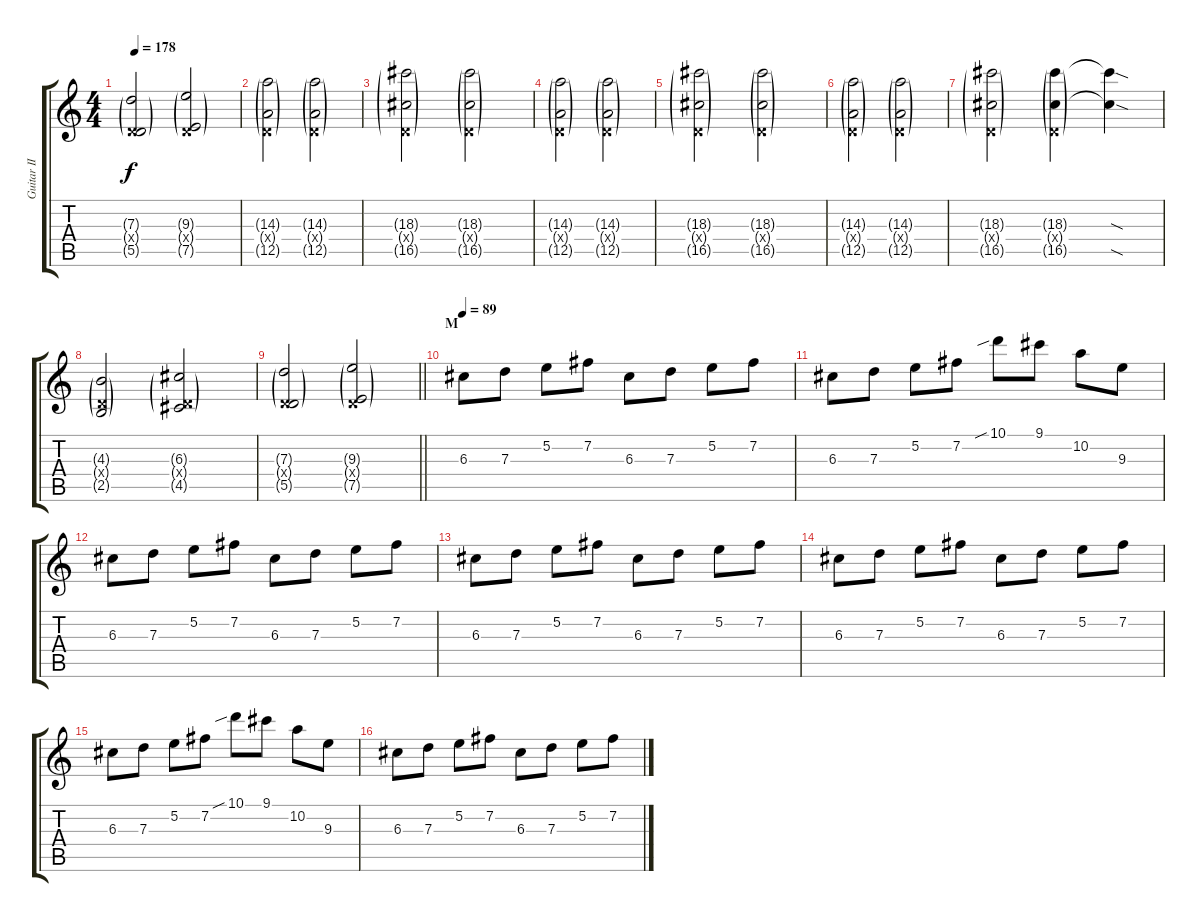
\track ("Guitar II - Kita" "Guitar II ") {instrument overdrivenguitar}
\staff {score tabs}
\tuning (E4 B3 G3 D3 A2 E2) {hide}
\ts (4 4)
\tempo 178
\clef g2
\ks c
(7.3{g} 0.4{g x} 5.5{g}).2{dy f} (9.3{g} 0.4{g x} 7.5{g}).2 |
(14.3{g} 0.4{g x} 12.5{g}).2 (14.3{g} 0.4{g x} 12.5{g}).2 |
(18.3{g} 0.4{g x} 16.5{g}).2 (18.3{g} 0.4{g x} 16.5{g}).2 |
(14.3{g} 0.4{g x} 12.5{g}).2 (14.3{g} 0.4{g x} 12.5{g}).2 |
(18.3{g} 0.4{g x} 16.5{g}).2 (18.3{g} 0.4{g x} 16.5{g}).2 |
(14.3{g} 0.4{g x} 12.5{g}).2 (14.3{g} 0.4{g x} 12.5{g}).2 |
(18.3{g} 0.4{g x} 16.5{g}).2 (18.3{g} 0.4{g x} 16.5{g}).4 (18.3{sod t} 16.5{sod t}).4 |
(4.3{g} 0.4{g x} 2.5{g}).2 (6.3{g} 0.4{g x} 4.5{g}).2 |
\barLineRight lightlight
(7.3{g} 0.4{g x} 5.5{g}).2 (9.3{g} 0.4{g x} 7.5{g}).2 |
\section ("" "M")
\tempo 89
6.3.8 7.3.8 5.2.8 7.2.8 6.3.8 7.3.8 5.2.8 7.2.8 |
6.3.8 7.3.8 5.2.8 7.2.8 10.1{sib}.8 9.1.8 10.2.8 9.3.8 |
6.3.8 7.3.8 5.2.8 7.2.8 6.3.8 7.3.8 5.2.8 7.2.8 |
6.3.8 7.3.8 5.2.8 7.2.8 6.3.8 7.3.8 5.2.8 7.2.8 |
6.3.8 7.3.8 5.2.8 7.2.8 6.3.8 7.3.8 5.2.8 7.2.8 |
6.3.8 7.3.8 5.2.8 7.2.8 10.1{sib}.8 9.1.8 10.2.8 9.3.8 |
6.3.8 7.3.8 5.2.8 7.2.8 6.3.8 7.3.8 5.2.8 7.2.8
